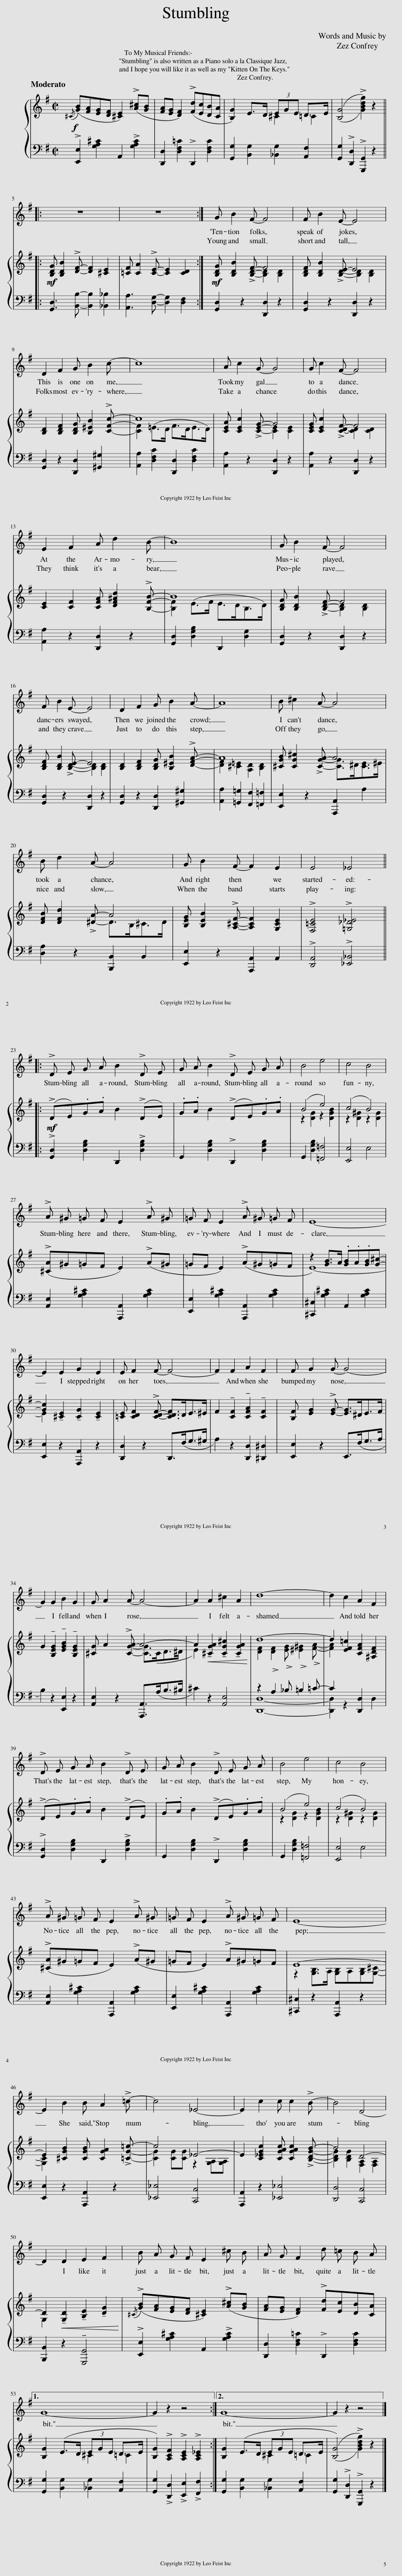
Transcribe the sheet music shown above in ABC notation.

X:1
%%score 1 { ( 2 4 ) | ( 3 5 ) }
L:1/8
Q:1/4=170
M:2/2
I:linebreak $
K:G
V:1 treble
V:2 treble
V:4 treble
V:3 bass
V:5 bass
V:1
 z8 | z8 | z8 | z8 |:$ z8 | %5
 z8 :| G B2 F- F4 | F B2 E- E4 |$ D2 F2 G B2 c- | c8 | %10
 A c2 G- G4 | G c2 F- F4 |$ E2 F2 A d2 B- | B8 | G B2 F- F4 |$ %15
 F B2 E- E4 | D2 F2 G B2 A- | A8 | B ^c2 A- A4 |$ B d2 A- A4 | %20
 G B2 F- F2 E2 | E4 _E4 |:$ !>!D E G A B2 !>!D E | G A B2 !>!D E G A | B4 e4 | %25
 c4 B4 |$ !>!A ^G =G F E2 !>!A ^G | =G F E2 !>!A ^G =G F | E8- |$ E2 E2 G2 E2 | %30
 E F2 F- F4- | F2 F2 A2 F2 | F G2 G- G4- |$ G2 G2 B2 G2 | G A2 A- A4- | %35
 A2 A2 ^c2 A2 | d8- | d2 c2 A2 F2 |$ !>!D E G A B2 !>!D E | G A B2 !>!D E G A | %40
 B4 e4 | c4 B4 |$ !>!A ^G =G F E2 !>!A ^G | =G F E2 !>!A ^G =G F | E8- |$ %45
 E2 B2 B A2 !>!=c- | c4 _E4- | E2 c2 c c2 !>!B- | B4 D4- |$ D2 D2 E2 F2 | %50
 B A G F E2 ^c B | A G F2 d =c B A |1$ G8- | G2 z2 z4 :|2 G8- | %55
 G2 z2 z4 |] %56
V:2
!f!{/^C} ([GB][FA][EG][DF] [^CE]2) (!>![A^c][GB] | [FA][EG] [DF]2) (!>![Fd][Ec][DB][CA] | [B,G]2) E>D (3EGE D>E | (([B,G]4 !>![GBdg]2)) z2 |:$!mf! [B,DG] [B,DB]2 !>![DF]- [DF]2 [^CE]2 | %5
 [=CF] [CA]2 !>![CE]- [CE]2 [CD]2 :|!mf! [B,DG] [B,DB]2 !>![B,DF]- [B,D]2 [B,D]2 | [B,DF] [B,DB]2 !>![B,DE]- [B,D]2 [B,D]2 |$ [B,D]2 [B,DF]2 [B,DG] [B,^EB]2 !>![CFc]- | c8 | %10
 [CEA] [CEc]2 !>![CEG]- [CE]2 [CE]2 | [CEG] [CEc]2 !>![CDF]- [CD]2 [CD]2 |$ [CE]2 [CF]2 [CFA] [DF^Ad]2 !>![B,FB]- | B8 | [B,DG] [B,DB]2 !>![B,DF]- [B,D]2 [B,D]2 |$ %15
 [B,DF] [B,DB]2 !>![B,DE]- [B,D]2 [B,D]2 | [B,D]2 [B,DF]2 [B,DG] [B,^EB]2 !>![DFA]- | A8 | [^CGB] [CG^c]2 !>![CGA]- A4 |$ [DFB] [DFd]2 !>![^DA]- A4 | %20
 [B,EG] [B,EB]2 !>![A,^CF]- [A,CF]2 [G,CE]2 | !>![F,=CE]4 !>![=G,_D_E]4 |:$!mf! (!>!DE).G.A B2 (!>!DE) | .G.A B2 (!>!DE).G.A | (B4 e4) | %25
 (c4 B4) |$ (!>![^CA]^G=GF E2) (!>!A^G | =GF E2) !>!A^G=GF | z2 [GB]>A .[GB].A.[GB][G^c]- |$ [Gc]2 !tenuto![^CE]2 !tenuto![CG]2 !tenuto![CE]2 | %30
 [=CE] [CDF]2 !>![CDF]- [CDF]>DE>^E | F2 !tenuto![CF]2 !tenuto![CFA]2 !tenuto![CF]2 | [B,F] [EG]2 !>![EG]- [EG]>^DE>F |$ G2 !tenuto![B,EG]2 !tenuto![EGB]2 !tenuto![B,EG]2 | [^CG] A2 !>![CGA]- A4- | %35
 A2!<(! !tenuto![^CGA]2 !tenuto![CG^c]2 !tenuto![CGA]2!<)! | d8- | d2 [EF=c]2 [CFA]2 [^A,DF]2 |$ (!>!DE).G.A B2 (!>!DE) | .G.A B2 (!>!DE).G.A | %40
 (B4 e4) | (c4 B4) |$ (!>![^CA]^G=GF E2) (!>!A^G | =GF E2) !>!A^G=GF | z2 [G,B,]>A, [G,B,]A,[G,B,][G,^C]- |$ %45
 [G,C]2 [^CGB]2 [CGB] [CGA]2 !>![=CG=c]- | c4 _E4- | E2 [C_EGc]2 [CGAc] [CGAc]2 !>![B,DGB]- | B4 D4- |$ D2!<(! !tenuto![G,D]2 !tenuto![B,E]2 !tenuto![DG]2!<)! | %50
{/^C} (!>![GB][FA][EG][DF] [^CE]2) (!>![A^c][GB] | [FA][EG] [DF]2) !>![Fd][Ec][DB][CA] |1$ [B,G]2 (E>D (3EGE D>E | [B,G]2) !>![A,CF]2 !>![A,CE]2 !>![A,C_E]2 :|2 [B,G]2 (E>D (3EGE D>E | %55
 (([B,G]4) !>![GBdg]2)) z2 |] %56
V:3
 !>![E,,E,]2 [G,A,^C]2 A,,2 !>![G,A,C]2 | [D,,D,]2 [D,F,=C]2 !>!D,,2 [D,F,C]2 | [G,,G,]2 [B,,G,]2 [_B,,G,]2 [A,,F,]2 | [G,,G,]2 !>![D,,D,]2 !>![G,,,G,,]2 z2 |:$ [G,,D,]3 [B,,B,]- [B,,B,]2 [_B,,_B,]2 | %5
 [A,,A,]3 [D,G,]- [D,G,]2 [D,F,]2 :| [G,,D,]2 z2 [D,,D,]2 z2 | [G,,D,]2 z2 [D,,D,]2 z2 |$ [G,,D,]2 z2 [D,,D,]2 [^G,,^G,]2 | [A,,A,]2 [D,F,C]2 [D,,D,]2 [D,F,C]2 | %10
 [A,,A,]2 z2 [D,,D,]2 z2 | [A,,A,]2 z2 [D,,D,]2 z2 |$ [A,,A,]2 z2 [D,,D,]2 z2 | [G,,D,]2 [D,G,B,]2 D,,2 [D,G,]2 | [G,,D,]2 z2 [D,,D,]2 z2 |$ %15
 [G,,D,]2 z2 [D,,D,]2 z2 | [G,,D,]2 z2 [D,,D,]2 [^G,,^G,]2 | [A,,A,]2 [=G,,=G,]2 [F,,F,]2 [=F,,=F,]2 | [E,,E,]2 z2 [A,,,A,,]2 A,2 |$ [D,A,]2 z2 [B,,,B,,]2 B,,2 | %20
 [E,,E,]2 z2 [A,,,A,,]2 A,,2 | !>![D,,A,,]4 !>![_E,,_B,,]4 |:$ !>![G,,D,]2 [D,G,B,]2 D,,2 !>![D,G,B,]2 | G,,2 [D,G,B,]2 !>!D,,2 [D,G,B,]2 | G,,2 [D,G,B,]2 [=F,,=F,]4 | %25
 [E,,E,]4 E,4 |$ [A,,E,]2 [G,A,^C]2 [A,,,A,,]2 [G,A,C]2 | [E,,E,]2 [G,A,^C]2 [A,,,A,,]2 [G,A,C]2 | [^C,,^C,]2 [G,A,^C]2 A,,2 [G,A,C]2 |$ [E,,E,]2 z2 [A,,,A,,]2 z2 | %30
 [D,,D,]2 z2 D,,>(F,G,>^G, | A,2) z2 [D,,D,]2 [^D,,^D,]2 | [E,,E,]2 z2 E,,>(F,G,>A, |$ B,2) z2 [E,,E,]2 z2 | [A,,E,]2 z2 [A,,,A,,]>(A,B,>^B, | %35
 ^C2) z2 [A,,E,]4 | [D,,D,]8- | [D,,D,]2 z2 [D,,D,]2 D,2 |$ !>![G,,D,]2 [D,G,B,]2 D,,2 !>![D,G,B,]2 | G,,2 [D,G,B,]2 !>!D,,2 [D,G,B,]2 | %40
 G,,2 [D,G,B,]2 [=F,,=F,]4 | [E,,E,]4 E,4 |$ [A,,E,]2 [G,A,^C]2 [A,,,A,,]2 [G,A,C]2 | [E,,E,]2 [G,A,^C]2 [A,,,A,,]2 [G,A,C]2 | [^C,,^C,]2 z2 [A,,,A,,]2 z2 |$ %45
 [E,,E,]2 z2 [A,,,A,,]2 z2 | [_E,,_E,]4 [C,,C,]4 | [A,,,A,,]2 z2 [_E,,_E,]4 | [D,,D,]4 [C,,C,]4 |$ [B,,,B,,]2 z2 !tenuto![G,,,G,,]4 | %50
 !>![E,,E,]2 [G,A,^C]2 A,,2 !>![G,A,C]2 | [D,,D,]2 [D,F,=C]2 !>!D,,2 [D,F,C]2 |1$ [G,,G,]2 [B,,G,]2 [_B,,G,]2 [A,,F,]2 | [G,,G,]2 !>![D,,D,]2 !>![E,,E,]2 !>![F,,F,]2 :|2 [G,,G,]2 [B,,G,]2 [_B,,G,]2 [A,,F,]2 | %55
 [G,,G,]2 !>![D,,D,]2 !>![G,,,G,,]2 z2 |] %56
V:4
 x8 | x8 | x4 ^C2 =C2 | x8 |:$ x8 | %5
 x8 :| x4 F4 | x4 E4 |$ x8 | [CF]2 (=E>D F>DE>D) | %10
 x4 G4 | x4 F4 |$ x8 | [B,F]2 (E>F E>DB,>D) | x4 F4 |$ %15
 x4 E4 | x8 | [DF]2 [^C=E]2 [A,D]2 [B,D]2 | x4 [CG]>^D[^CE]>^E |$ x4 D>B,^C>^D | %20
 x8 | x8 |:$ x8 | x8 | z2 [DG]2 z2 [DGB]2 | %25
 z2 [D^G]2 z2 [DG]2 |$ x8 | x8 | E8- |$ E2 x6 | %30
 x8 | x8 | x8 |$ x8 | x4 [CG]>(^CD>^D | %35
 E2) x6 | [DF]2 [DF]2 [EG] [^E^G]2 [FA]- | [FA]2 x6 |$ x8 | x8 | %40
 z2 [DG]2 z2 [DGB]2 | z2 [D^G]2 z2 [DG]2 |$ x8 | x8 | E8- |$ %45
 E2 x6 | [CG]2 [CG][CG] z2 [G,A,][G,A,] | x8 | [B,DG]2 [B,DG]2 [F,A,]2 [F,A,]2 |$ G,2 x6 | %50
 x8 | x8 |1$ x4 ^C2 =C2 | x8 :|2 x4 ^C2 =C2 | %55
 x8 |] %56
V:5
 x8 | x8 | x8 | x8 |:$ x8 | %5
 x8 :| x8 | x8 |$ x8 | x8 | %10
 x8 | x8 |$ x8 | x8 | x8 |$ %15
 x8 | x8 | x8 | x8 |$ x8 | %20
 x8 | x8 |:$ x8 | x8 | x8 | %25
 x8 |$ x8 | x8 | x8 |$ x8 | %30
 x8 | x8 | x8 |$ x8 | x8 | %35
 x8 | z2 !>!A,2 !>!_B, !>!=B,2 !>!=C- | C2 x6 |$ x8 | x8 | %40
 x8 | x8 |$ x8 | x8 | x8 |$ %45
 x8 | x8 | x8 | x8 |$ x8 | %50
 x8 | x8 |1$ x8 | x8 :|2 x8 | %55
 x8 |] %56
